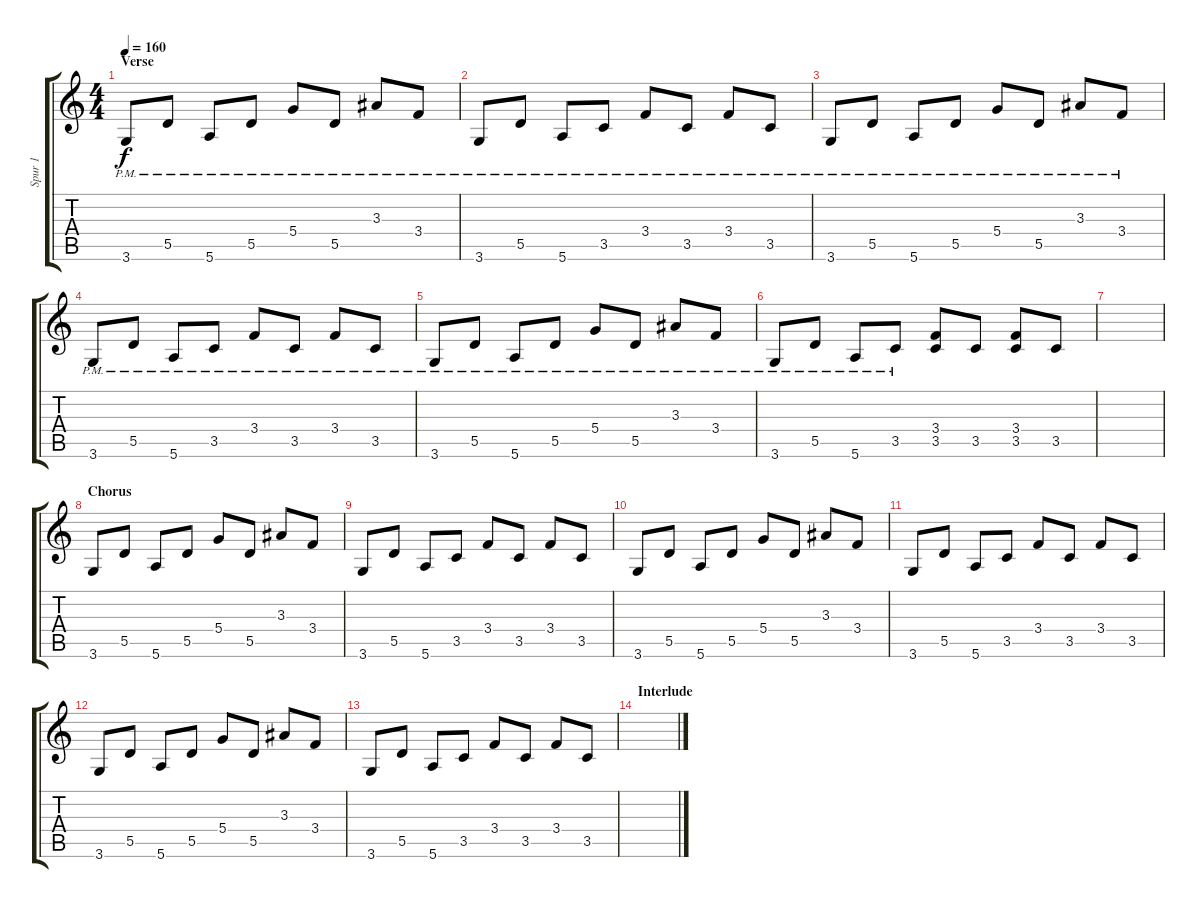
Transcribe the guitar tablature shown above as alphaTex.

\track ("Spur 1" "Spur 1") {instrument overdrivenguitar}
\staff {score tabs}
\tuning (E4 B3 G3 D3 A2 E2) {hide}
\ts (4 4)
\section ("" "Verse")
\tempo 160
\clef g2
\ks c
3.6{pm}.8{dy f} 5.5{pm}.8 5.6{pm}.8 5.5{pm}.8 5.4{pm}.8 5.5{pm}.8 3.3{pm}.8 3.4{pm}.8 |
3.6{pm}.8 5.5{pm}.8 5.6{pm}.8 3.5{pm}.8 3.4{pm}.8 3.5{pm}.8 3.4{pm}.8 3.5{pm}.8 |
3.6{pm}.8 5.5{pm}.8 5.6{pm}.8 5.5{pm}.8 5.4{pm}.8 5.5{pm}.8 3.3{pm}.8 3.4{pm}.8 |
3.6{pm}.8 5.5{pm}.8 5.6{pm}.8 3.5{pm}.8 3.4{pm}.8 3.5{pm}.8 3.4{pm}.8 3.5{pm}.8 |
3.6{pm}.8 5.5{pm}.8 5.6{pm}.8 5.5{pm}.8 5.4{pm}.8 5.5{pm}.8 3.3{pm}.8 3.4{pm}.8 |
3.6{pm}.8 5.5{pm}.8 5.6{pm}.8 3.5{pm}.8 (3.4 3.5).8 3.5.8 (3.4 3.5).8 3.5.8 |
|
\section ("" "Chorus")
3.6.8 5.5.8 5.6.8 5.5.8 5.4.8 5.5.8 3.3.8 3.4.8 |
3.6.8 5.5.8 5.6.8 3.5.8 3.4.8 3.5.8 3.4.8 3.5.8 |
3.6.8 5.5.8 5.6.8 5.5.8 5.4.8 5.5.8 3.3.8 3.4.8 |
3.6.8 5.5.8 5.6.8 3.5.8 3.4.8 3.5.8 3.4.8 3.5.8 |
3.6.8 5.5.8 5.6.8 5.5.8 5.4.8 5.5.8 3.3.8 3.4.8 |
3.6.8 5.5.8 5.6.8 3.5.8 3.4.8 3.5.8 3.4.8 3.5.8 |
\section ("" "Interlude")
